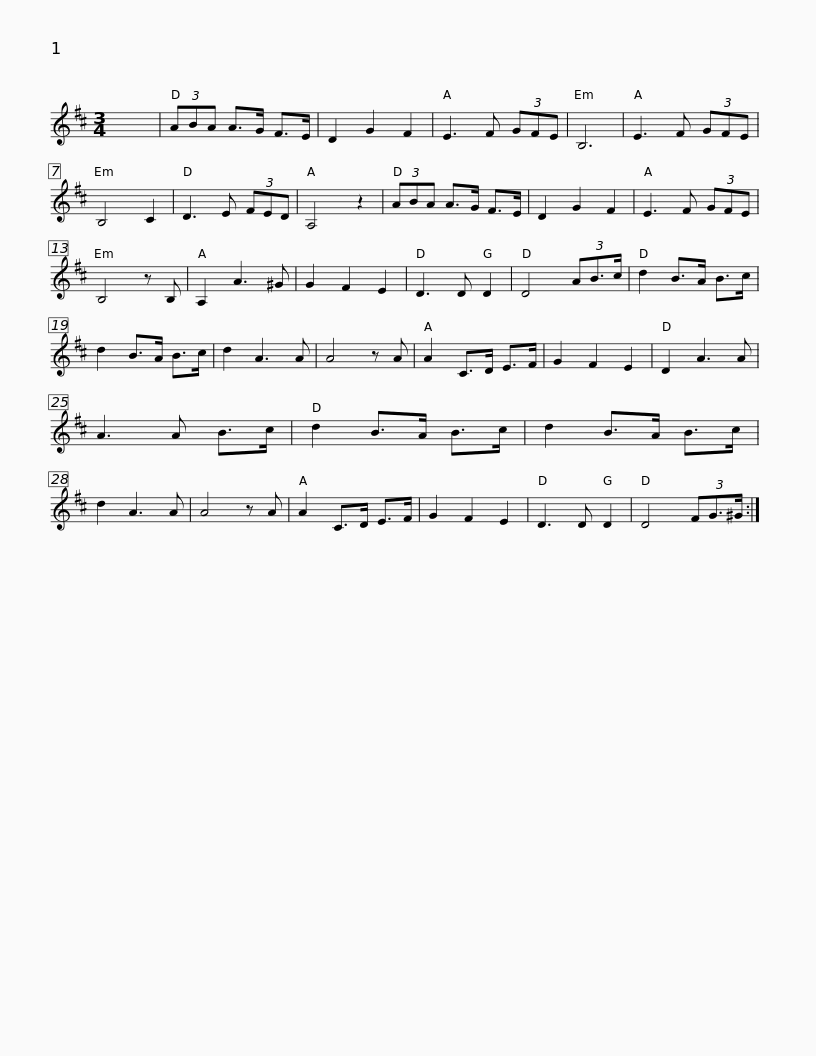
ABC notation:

X:1
L:1/8
M:3/4
I:linebreak $
K:D
V:1 treble
V:1
 x6 | (3ABA A>G F>E | D2 G2 F2 | E3 F (3GFE | B,6 | %5
 E3 F (3GFE | B,4 C2 | D3 E (3FED | A,4 z2 |$ (3ABA A>G F>E | %10
 D2 G2 F2 | E3 F (3GFE | B,4 z B, | A,2 A3 ^G | G2 F2 E2 | %15
 D3 D D2 | D4 (3AB3/2c/ | d2 B>A B>c |$ d2 B>A B>c | d2 A3 A | %20
 A4 z A | A2 C>D E>F | G2 F2 E2 | D2 A3 A | A3 A B>c | %25
 d2 B>A B>c | d2 B>A B>c |$ d2 A3 A | A4 z A | A2 C>D E>F | %30
 G2 F2 E2 | D3 D D2 | D4 (3FG3/2^G/ :| %33
